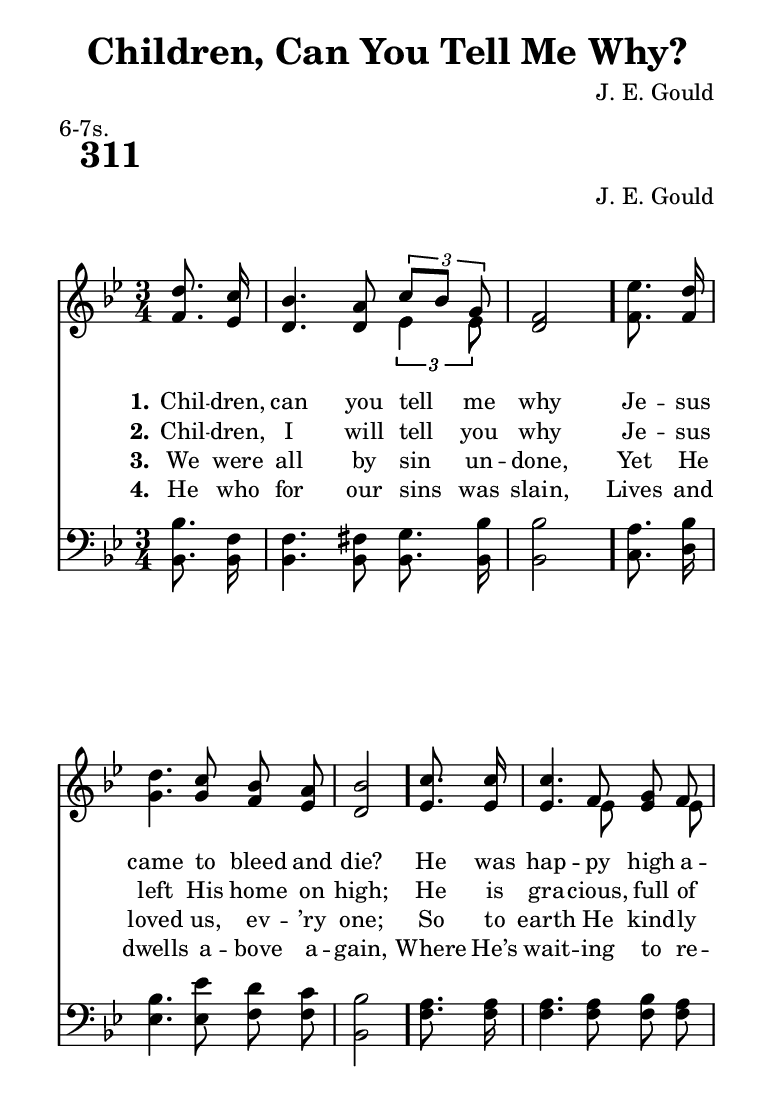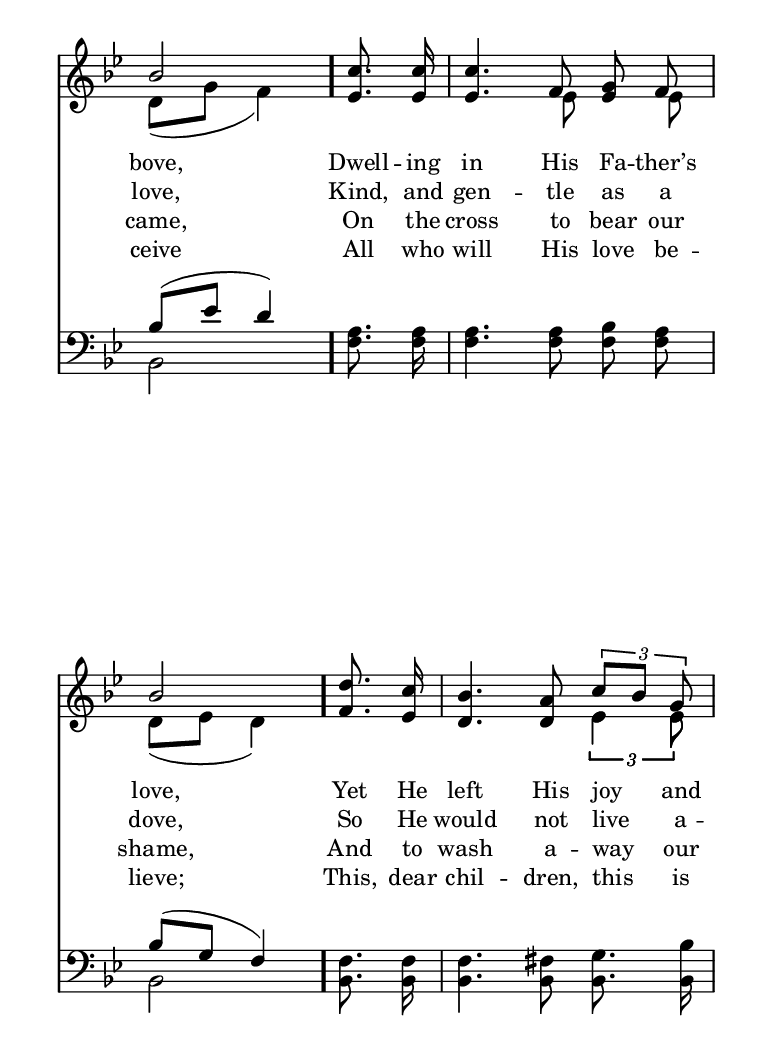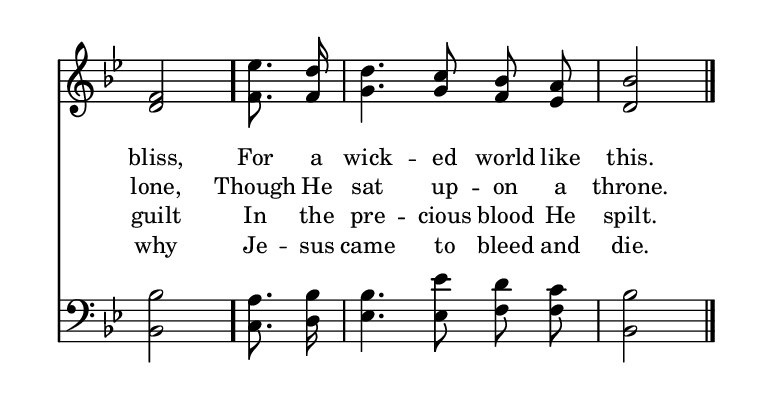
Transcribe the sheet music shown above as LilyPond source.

\include "common/global.ily"
\paper {
  \include "common/paper.ily"
  ragged-last-bottom = ##t
  system-system-spacing.padding = 2
  system-system-spacing.basic-distance = 2
  scoreTitleMarkup = \markup {
    \override #'(baseline-skip . 3.5)
    \column {
      \override #'(baseline-skip . 3.5)
      \column {
        \fill-line {
          \huge \larger \larger \bold {
            \concat { "  " \fromproperty #'header:hymnnumber }
            \mytitle
            \null
          }
        }
        \fill-line {
          % no lowering (to save vertical space)
          \fromproperty #'header:poet
          \smaller \bold \mysubtitle
          \fromproperty #'header:composer
        }
      }
    }
  }
}

\header{
  %children
  hymnnumber = "311"
  title = "Children, Can You Tell Me Why?"
  tunename = "Pilot"
  meter = "6-7s."
  poet = ""
  composer = "J. E. Gould"
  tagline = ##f
}

global = {
  \include "common/overrides.ily"
  \override Staff.TimeSignature.style = #'numbered
  \time 3/4
  \override Score.MetronomeMark.transparent = ##t % hide all fermata changes too
  \tempo 4=80
  \key bes \major
  \partial 4
  \autoBeamOff
}

% rewrote voices as chords to work around unfortunate interactions between
% \partcombine and \tuplet

notesSoprano = {
\global
\relative c'' {

  d8. c16 | bes4. a8 << { \voiceOne \tuplet 3/2 { c8[ bes] g } } \new Voice { \voiceTwo \tuplet 3/2 { ees4 ees8 } } >> f2
  ees'8. d16 | d4. c8 bes a | bes2
  c8. c16 | c4. f,8 g f | bes2
  c8. c16 | c4. f,8 g f | bes2
  d8. c16 | bes4. a8 << { \voiceOne \tuplet 3/2 { c8[ bes] g } } \new Voice { \voiceTwo \tuplet 3/2 { ees4 ees8 } } >> f2
  ees'8. d16 | d4. c8 bes a | bes2

  \bar "|."

}
}

notesAlto = {
\global
\relative e' {

  f8. ees16 | d4. d8 s4 | d2 % s4 stands in for \tuplet 3/2 { ees4 ees8 }
  f8. f16 | g4. g8 f ees | d2
  ees8. ees16 | ees4. ees8 ees ees | d([ g] f4)
  ees8. ees16 | ees4. ees8 ees ees | d([ ees] d4)
  f8. ees16 | d4. d8 s4 | d2 % s4 stands in for \tuplet 3/2 { ees4 ees8 }
  f8. f16 | g4. g8 f ees | d2

}
}

notesTenor = {
\global
\relative a {

  bes8. f16 | f4. fis8 g8. bes16 | bes2
  a8. bes16 | bes4. ees8 d c | bes2
  a8. a16 | a4. a8 bes a | bes8([ ees] d4)
  a8. a16 | a4. a8 bes a | bes8([ g] f4)
  f8. f16 | f4. fis8 g8. bes16 | bes2
  a8. bes16 | bes4. ees8 d c | bes2

}
}

notesBass = {
\global
\relative f, {

  bes8. bes16 | bes4. bes8 bes8. bes16 | bes2
  c8. d16 | ees4. ees8 f f | bes,2
  f'8. f16 | f4. f8 f f | bes,2
  f'8. f16 | f4. f8 f f | bes,2
  bes8. bes16 | bes4. bes8 bes8. bes16 | bes2
  c8. d16 | ees4. ees8 f f | bes,2

}
}

wordsA = \lyricmode {
\set stanza = "1."

Chil -- dren, can you tell me why \bar "."
Je -- sus came to bleed and die? \bar "."
He was hap -- py high a -- bove, \bar "."
Dwell -- ing in His Fa -- ther’s love, \bar "."
Yet He left His joy and bliss, \bar "."
For a wick -- ed world like this. \bar "."

}

wordsB = \lyricmode {
\set stanza = "2."

Chil -- dren, I will tell you why
Je -- sus left His home on high;
He is gra -- cious, full of love,
Kind, and gen -- tle as a dove,
So He would not live a -- lone,
Though He sat up -- on a throne.

}

wordsC = \lyricmode {
\set stanza = "3."

We were all by sin un -- done,
Yet He loved us, ev -- ’ry one;
So to earth He kind -- ly came,
On the cross to bear our shame,
And to wash a -- way our guilt
In the pre -- cious blood He spilt.

}

wordsD = \lyricmode {
\set stanza = "4."

He who for our sins was slain,
Lives and dwells a -- bove a -- gain,
Where He’s wait -- ing to re -- ceive
All who will His love be -- lieve;
This, dear chil -- dren, this is why
Je -- sus came to bleed and die.

}

\score {
  \context ChoirStaff <<
    \context Staff = upper <<
      \set Staff.autoBeaming = ##f
      \set ChoirStaff.systemStartDelimiter = #'SystemStartBar
      \set ChoirStaff.printPartCombineTexts = ##f
      \partcombine #'(2 . 9) \notesSoprano \notesAlto
      \context NullVoice = sopranos { \voiceOne << \notesSoprano >> }
      \context Lyrics = one   \lyricsto sopranos \wordsA
      \context Lyrics = two   \lyricsto sopranos \wordsB
      \context Lyrics = three \lyricsto sopranos \wordsC
      \context Lyrics = four  \lyricsto sopranos \wordsD
    >>
    \context Staff = men <<
      \set Staff.autoBeaming = ##f
      \clef bass
      \set ChoirStaff.printPartCombineTexts = ##f
      \partcombine #'(2 . 9) \notesTenor \notesBass
    >>
  >>
  \layout {
    \include "common/layout.ily"
  }
  \midi{
    \include "common/midi.ily"
  }
}

\version "2.19.49"  % necessary for upgrading to future LilyPond versions.

% vi:set et ts=2 sw=2 ai nocindent syntax=lilypond:
